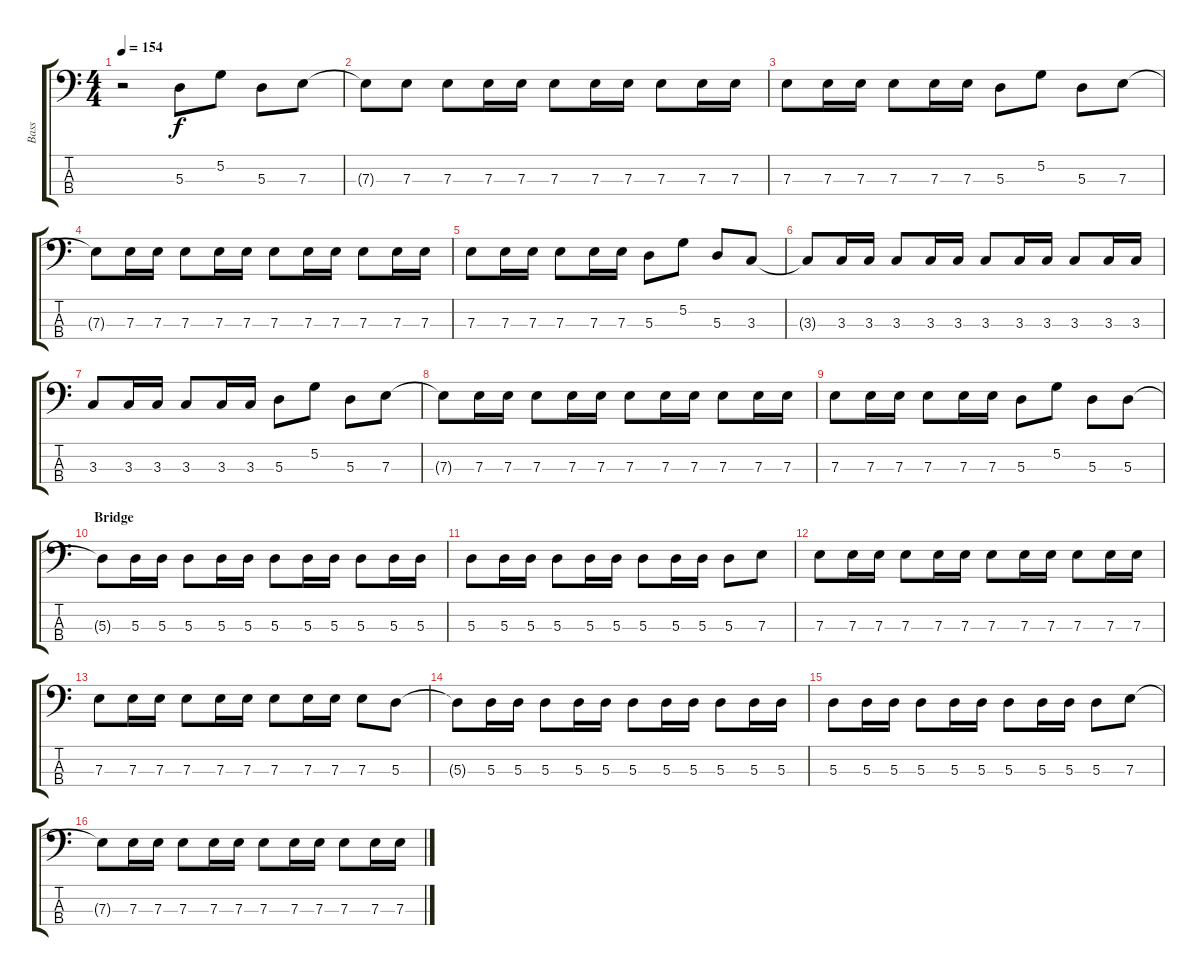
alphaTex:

\track ("Bass" "Bass") {instrument electricbassfinger}
\staff {score tabs}
\tuning (G2 D2 A1 E1) {hide}
\ts (4 4)
\tempo 154
\clef f4
\ks c
r.2{dy f} 5.3.8 5.2.8 5.3.8 7.3.8 |
7.3{t}.8 7.3.8 7.3.8 7.3.16 7.3.16 7.3.8 7.3.16 7.3.16 7.3.8 7.3.16 7.3.16 |
7.3.8 7.3.16 7.3.16 7.3.8 7.3.16 7.3.16 5.3.8 5.2.8 5.3.8 7.3.8 |
7.3{t}.8 7.3.16 7.3.16 7.3.8 7.3.16 7.3.16 7.3.8 7.3.16 7.3.16 7.3.8 7.3.16 7.3.16 |
7.3.8 7.3.16 7.3.16 7.3.8 7.3.16 7.3.16 5.3.8 5.2.8 5.3.8 3.3.8 |
3.3{t}.8 3.3.16 3.3.16 3.3.8 3.3.16 3.3.16 3.3.8 3.3.16 3.3.16 3.3.8 3.3.16 3.3.16 |
3.3.8 3.3.16 3.3.16 3.3.8 3.3.16 3.3.16 5.3.8 5.2.8 5.3.8 7.3.8 |
7.3{t}.8 7.3.16 7.3.16 7.3.8 7.3.16 7.3.16 7.3.8 7.3.16 7.3.16 7.3.8 7.3.16 7.3.16 |
7.3.8 7.3.16 7.3.16 7.3.8 7.3.16 7.3.16 5.3.8 5.2.8 5.3.8 5.3.8 |
\section ("" "Bridge")
5.3{t}.8 5.3.16 5.3.16 5.3.8 5.3.16 5.3.16 5.3.8 5.3.16 5.3.16 5.3.8 5.3.16 5.3.16 |
5.3.8 5.3.16 5.3.16 5.3.8 5.3.16 5.3.16 5.3.8 5.3.16 5.3.16 5.3.8 7.3.8 |
7.3.8 7.3.16 7.3.16 7.3.8 7.3.16 7.3.16 7.3.8 7.3.16 7.3.16 7.3.8 7.3.16 7.3.16 |
7.3.8 7.3.16 7.3.16 7.3.8 7.3.16 7.3.16 7.3.8 7.3.16 7.3.16 7.3.8 5.3.8 |
5.3{t}.8 5.3.16 5.3.16 5.3.8 5.3.16 5.3.16 5.3.8 5.3.16 5.3.16 5.3.8 5.3.16 5.3.16 |
5.3.8 5.3.16 5.3.16 5.3.8 5.3.16 5.3.16 5.3.8 5.3.16 5.3.16 5.3.8 7.3.8 |
7.3{t}.8 7.3.16 7.3.16 7.3.8 7.3.16 7.3.16 7.3.8 7.3.16 7.3.16 7.3.8 7.3.16 7.3.16
